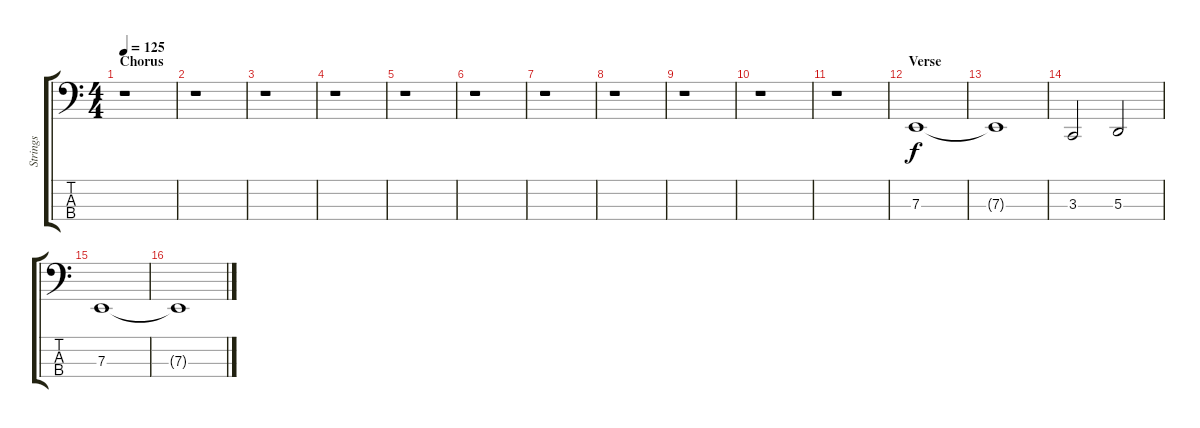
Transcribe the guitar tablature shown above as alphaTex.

\track ("Strings" "Strings") {instrument stringensemble1}
\staff {score tabs}
\tuning (G2 D2 A1 E1) {hide}
\ts (4 4)
\section ("" "Chorus")
\tempo 125
\clef f4
\ks c
r.1{dy f} |
r.1 |
r.1 |
r.1 |
r.1 |
r.1 |
r.1 |
r.1 |
r.1 |
r.1 |
r.1 |
\section ("" "Verse")
7.3.1 |
7.3{t}.1 |
3.3.2 5.3.2 |
7.3.1 |
7.3{t}.1
